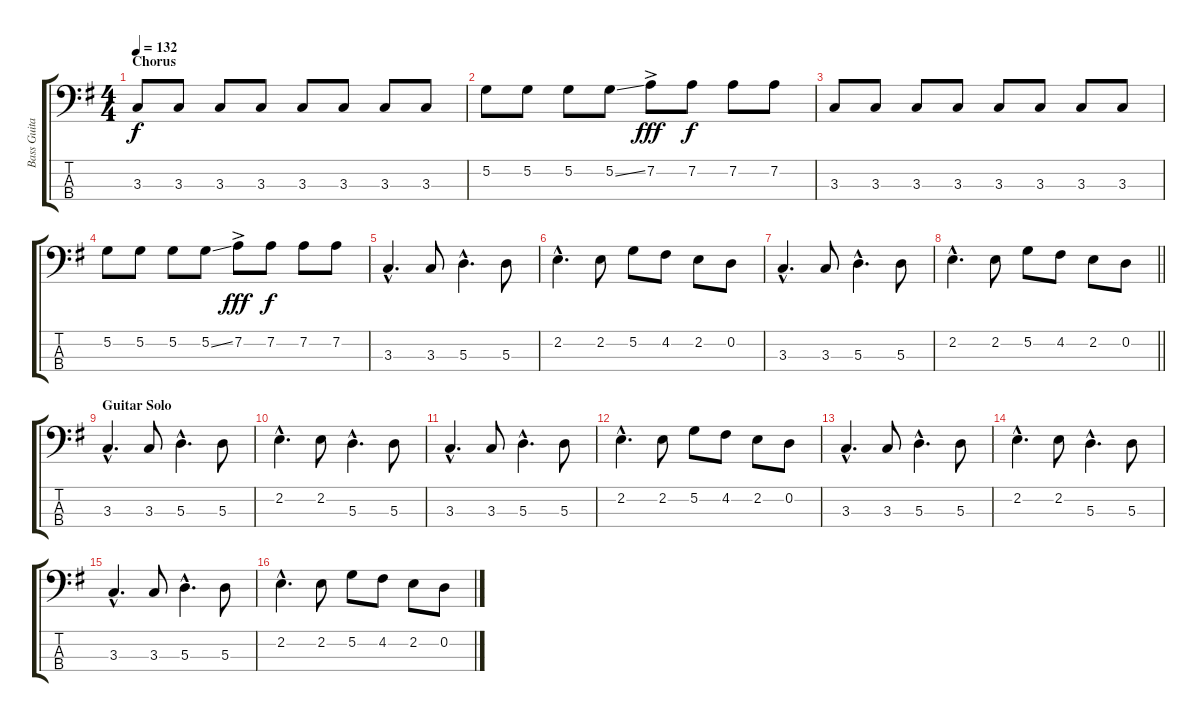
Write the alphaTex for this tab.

\track ("Bass Guitar" "Bass Guita") {instrument electricbassfinger}
\staff {score tabs}
\tuning (G2 D2 A1 E1) {hide}
\ts (4 4)
\section ("" "Chorus")
\tempo 132
\clef f4
\ks g
3.3.8{dy f} 3.3.8 3.3.8 3.3.8 3.3.8 3.3.8 3.3.8 3.3.8 |
5.2.8 5.2.8 5.2.8 5.2{ss}.8 7.2{ac}.8{dy fff} 7.2.8{dy f} 7.2.8 7.2.8 |
3.3.8 3.3.8 3.3.8 3.3.8 3.3.8 3.3.8 3.3.8 3.3.8 |
5.2.8 5.2.8 5.2.8 5.2{ss}.8 7.2{ac}.8{dy fff} 7.2.8{dy f} 7.2.8 7.2.8 |
3.3{hac}.4{d} 3.3.8 5.3{hac}.4{d} 5.3.8 |
2.2{hac}.4{d} 2.2.8 5.2.8 4.2.8 2.2.8 0.2.8 |
3.3{hac}.4{d} 3.3.8 5.3{hac}.4{d} 5.3.8 |
\barLineRight lightlight
2.2{hac}.4{d} 2.2.8 5.2.8 4.2.8 2.2.8 0.2.8 |
\section ("" "Guitar Solo")
3.3{hac}.4{d} 3.3.8 5.3{hac}.4{d} 5.3.8 |
2.2{hac}.4{d} 2.2.8 5.3{hac}.4{d} 5.3.8 |
3.3{hac}.4{d} 3.3.8 5.3{hac}.4{d} 5.3.8 |
2.2{hac}.4{d} 2.2.8 5.2.8 4.2.8 2.2.8 0.2.8 |
3.3{hac}.4{d} 3.3.8 5.3{hac}.4{d} 5.3.8 |
2.2{hac}.4{d} 2.2.8 5.3{hac}.4{d} 5.3.8 |
3.3{hac}.4{d} 3.3.8 5.3{hac}.4{d} 5.3.8 |
2.2{hac}.4{d} 2.2.8 5.2.8 4.2.8 2.2.8 0.2.8
